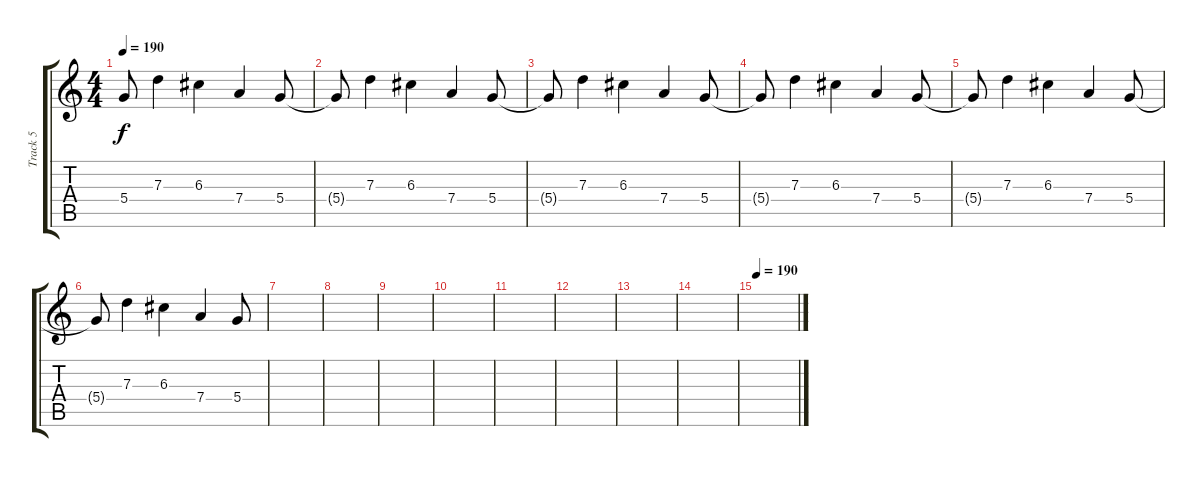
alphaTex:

\track ("Track 5" "Track 5") {instrument distortionguitar}
\staff {score tabs}
\tuning (E4 B3 G3 D3 A2 E2) {hide}
\ts (4 4)
\tempo 190
\clef g2
\ks c
5.4{t}.8{dy f} 7.3.4 6.3.4 7.4.4 5.4.8 |
5.4{t}.8 7.3.4 6.3.4 7.4.4 5.4.8 |
5.4{t}.8 7.3.4 6.3.4 7.4.4 5.4.8 |
5.4{t}.8 7.3.4 6.3.4 7.4.4 5.4.8 |
5.4{t}.8 7.3.4 6.3.4 7.4.4 5.4.8 |
5.4{t}.8 7.3.4 6.3.4 7.4.4 5.4.8 |
|
|
|
|
|
|
|
|
\tempo 190
